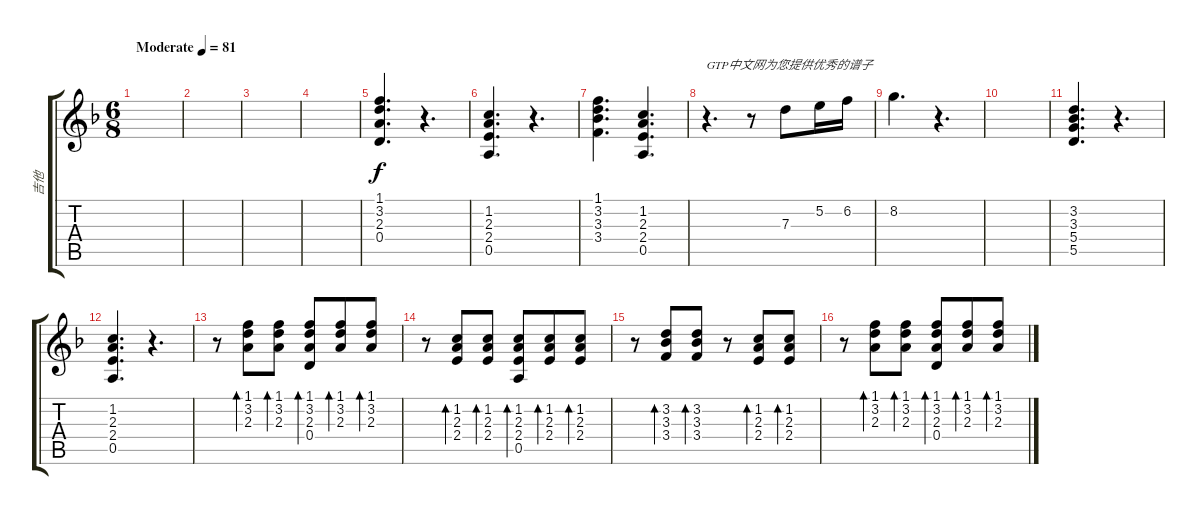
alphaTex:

\track ("吉他" "吉他") {instrument acousticguitarsteel}
\staff {score tabs}
\tuning (E4 B3 G3 D3 A2 E2) {hide}
\ts (6 8)
\tempo (81 "Moderate")
\clef g2
\ks f
|
|
|
|
(1.1 3.2 2.3 0.4).4{d} r.4{d} |
(1.2 2.3 2.4 0.5).4{d} r.4{d} |
(1.1 3.2 3.3 3.4).4{d} (1.2 2.3 2.4 0.5).4{d} |
r.4{d txt "GTP中文网为您提供优秀的谱子"} r.8 7.3.8 5.2.16 6.2.16 |
8.2.4{d} r.4{d} |
|
(3.2 3.3 5.4 5.5).4{d} r.4{d} |
(1.2 2.3 2.4 0.5).4{d} r.4{d} |
r.8 (1.1 3.2 2.3).8{bd 60} (1.1 3.2 2.3).8{bd 60} (1.1 3.2 2.3 0.4).8{bd 60} (1.1 3.2 2.3).8{bd 60} (1.1 3.2 2.3).8{bd 60} |
r.8 (1.2 2.3 2.4).8{bd 60} (1.2 2.3 2.4).8{bd 60} (1.2 2.3 2.4 0.5).8{bd 60} (1.2 2.3 2.4).8{bd 60} (1.2 2.3 2.4).8{bd 60} |
r.8 (3.2 3.3 3.4).8{bd 60} (3.2 3.3 3.4).8{bd 60} r.8 (1.2 2.3 2.4).8{bd 60} (1.2 2.3 2.4).8{bd 60} |
r.8 (1.1 3.2 2.3).8{bd 60} (1.1 3.2 2.3).8{bd 60} (1.1 3.2 2.3 0.4).8{bd 60} (1.1 3.2 2.3).8{bd 60} (1.1 3.2 2.3).8{bd 60}
